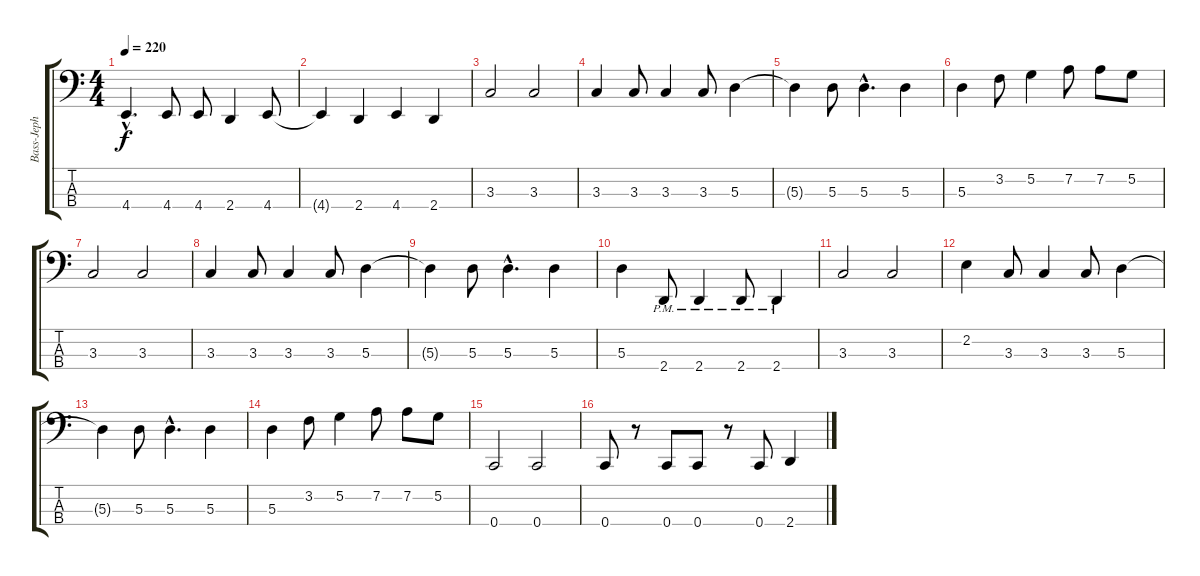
\track ("Bass-Jeph Howard- Tuned CADG!!!!!!" "Bass-Jeph ") {instrument electricbassfinger}
\staff {score tabs}
\tuning (G2 D2 A1 C1) {hide}
\ts (4 4)
\tempo 220
\clef f4
\ks c
4.4{hac}.4{d dy f} 4.4.8 4.4.8 2.4.4 4.4.8 |
4.4{t}.4 2.4.4 4.4.4 2.4.4 |
3.3.2 3.3.2 |
3.3.4 3.3.8 3.3.4 3.3.8 5.3.4 |
5.3{t}.4 5.3.8 5.3{hac}.4{d} 5.3.4 |
5.3.4 3.2.8 5.2.4 7.2.8 7.2.8 5.2.8 |
3.3.2 3.3.2 |
3.3.4 3.3.8 3.3.4 3.3.8 5.3.4 |
5.3{t}.4 5.3.8 5.3{hac}.4{d} 5.3.4 |
5.3.4 2.4{pm}.8 2.4{pm}.4 2.4{pm}.8 2.4{pm}.4 |
3.3.2 3.3.2 |
2.2.4 3.3.8 3.3.4 3.3.8 5.3.4 |
5.3{t}.4 5.3.8 5.3{hac}.4{d} 5.3.4 |
5.3.4 3.2.8 5.2.4 7.2.8 7.2.8 5.2.8 |
0.4.2 0.4.2 |
0.4.8 r.8 0.4.8 0.4.8 r.8 0.4.8 2.4.4
